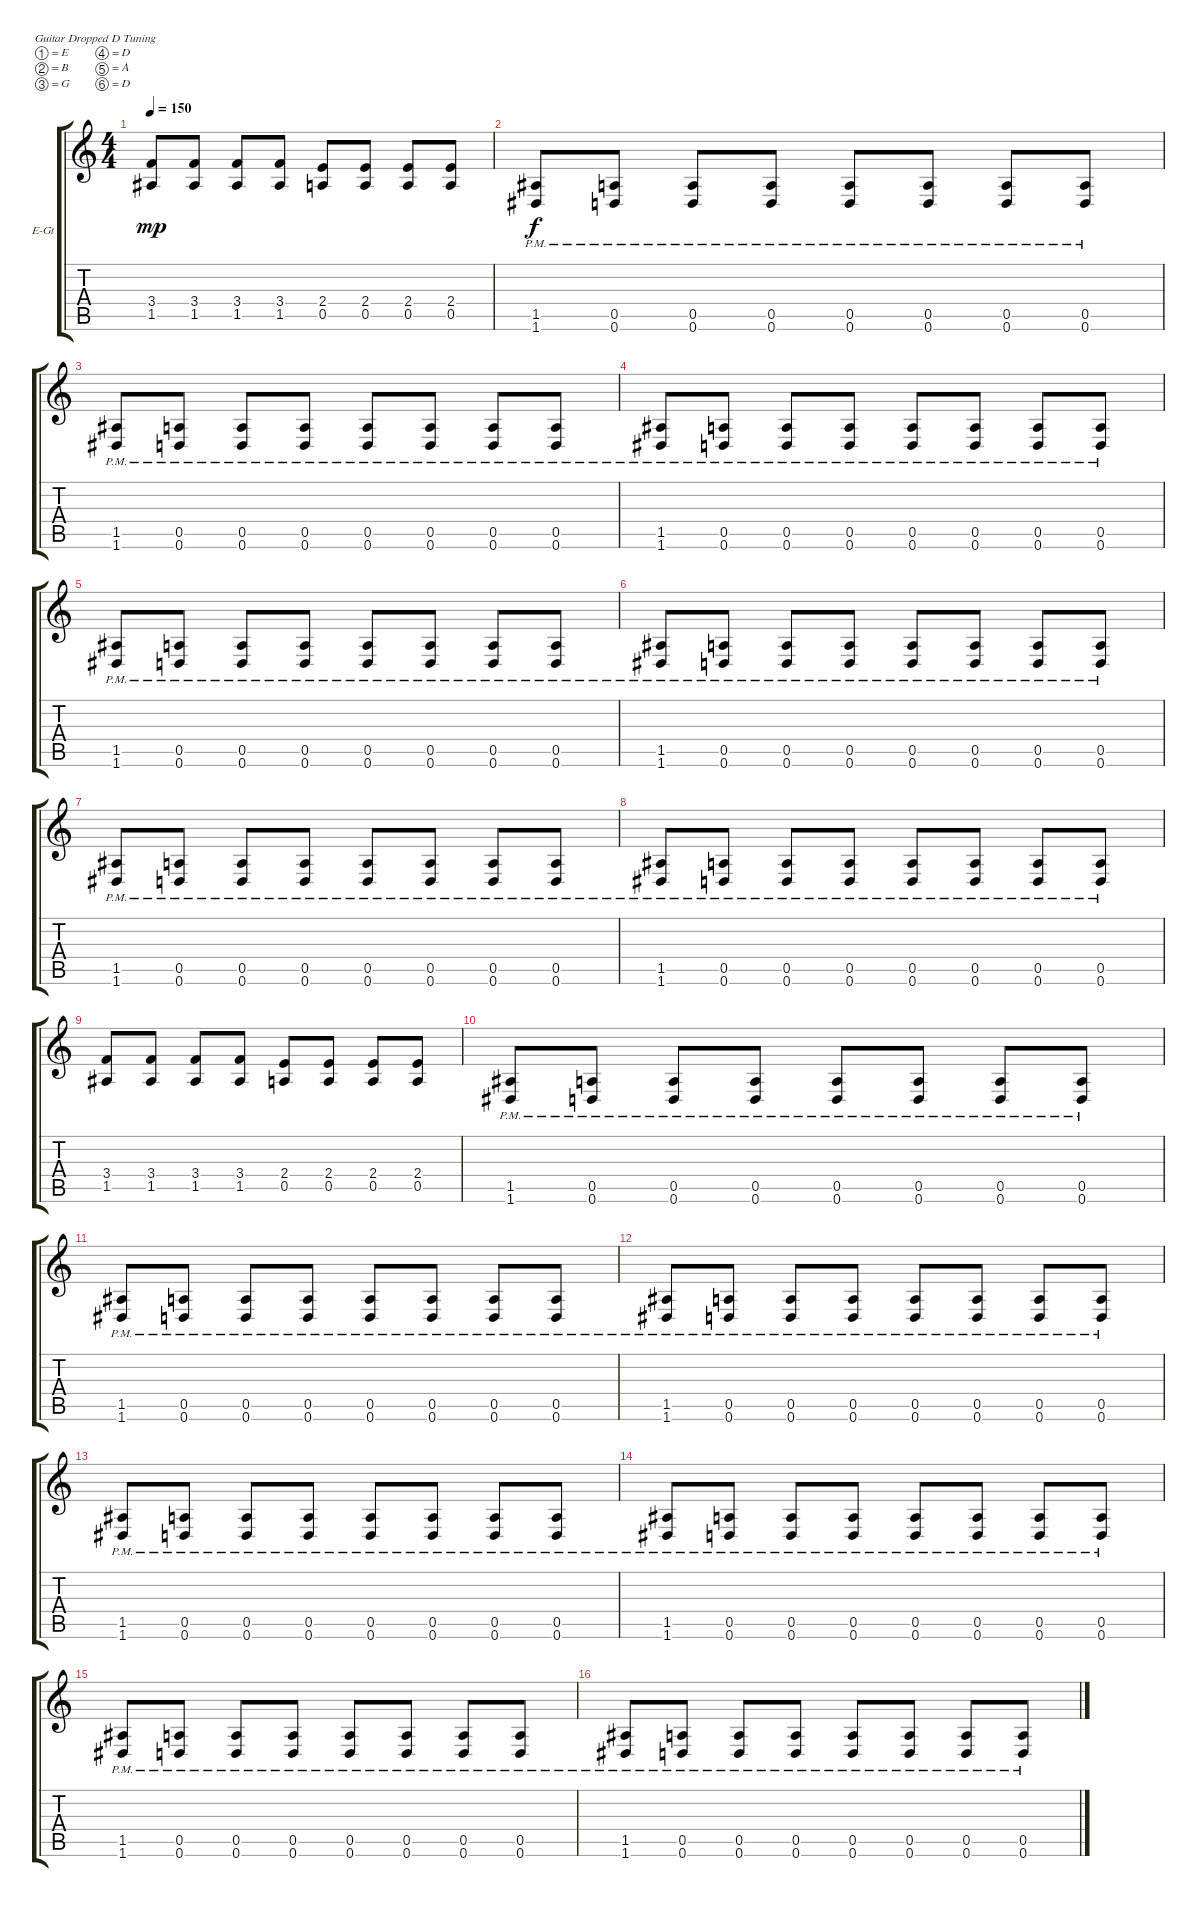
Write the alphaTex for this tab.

\defaultSystemsLayout 4
\bracketExtendMode groupsimilarinstruments
\firstSystemTrackNameOrientation horizontal
\otherSystemsTrackNameOrientation horizontal
\track ("Electric Guitar" "E-Gt") {instrument distortionguitar}
\staff {score tabs}
\tuning (E4 B3 G3 D3 A2 D2)
\ts (4 4)
\tempo 150
\clef g2
\ks c
(1.5 3.4).8{dy mp} (1.5 3.4).8 (1.5 3.4).8 (1.5 3.4).8 (0.5 2.4).8 (0.5 2.4).8 (0.5 2.4).8 (0.5 2.4).8 |
(1.6{pm} 1.5{pm}).8{dy f} (0.6{pm} 0.5{pm}).8 (0.6{pm} 0.5{pm}).8 (0.6{pm} 0.5{pm}).8 (0.6{pm} 0.5{pm}).8 (0.6{pm} 0.5{pm}).8 (0.6{pm} 0.5{pm}).8 (0.6{pm} 0.5{pm}).8 |
(1.6{pm} 1.5{pm}).8 (0.6{pm} 0.5{pm}).8 (0.6{pm} 0.5{pm}).8 (0.6{pm} 0.5{pm}).8 (0.6{pm} 0.5{pm}).8 (0.6{pm} 0.5{pm}).8 (0.6{pm} 0.5{pm}).8 (0.6{pm} 0.5{pm}).8 |
(1.6{pm} 1.5{pm}).8 (0.6{pm} 0.5{pm}).8 (0.6{pm} 0.5{pm}).8 (0.6{pm} 0.5{pm}).8 (0.6{pm} 0.5{pm}).8 (0.6{pm} 0.5{pm}).8 (0.6{pm} 0.5{pm}).8 (0.6{pm} 0.5{pm}).8 |
(1.6{pm} 1.5{pm}).8 (0.6{pm} 0.5{pm}).8 (0.6{pm} 0.5{pm}).8 (0.6{pm} 0.5{pm}).8 (0.6{pm} 0.5{pm}).8 (0.6{pm} 0.5{pm}).8 (0.6{pm} 0.5{pm}).8 (0.6{pm} 0.5{pm}).8 |
(1.6{pm} 1.5{pm}).8 (0.6{pm} 0.5{pm}).8 (0.6{pm} 0.5{pm}).8 (0.6{pm} 0.5{pm}).8 (0.6{pm} 0.5{pm}).8 (0.6{pm} 0.5{pm}).8 (0.6{pm} 0.5{pm}).8 (0.6{pm} 0.5{pm}).8 |
(1.6{pm} 1.5{pm}).8 (0.6{pm} 0.5{pm}).8 (0.6{pm} 0.5{pm}).8 (0.6{pm} 0.5{pm}).8 (0.6{pm} 0.5{pm}).8 (0.6{pm} 0.5{pm}).8 (0.6{pm} 0.5{pm}).8 (0.6{pm} 0.5{pm}).8 |
(1.6{pm} 1.5{pm}).8 (0.6{pm} 0.5{pm}).8 (0.6{pm} 0.5{pm}).8 (0.6{pm} 0.5{pm}).8 (0.6{pm} 0.5{pm}).8 (0.6{pm} 0.5{pm}).8 (0.6{pm} 0.5{pm}).8 (0.6{pm} 0.5{pm}).8 |
(1.5 3.4).8 (1.5 3.4).8 (1.5 3.4).8 (1.5 3.4).8 (0.5 2.4).8 (0.5 2.4).8 (0.5 2.4).8 (0.5 2.4).8 |
(1.6{pm} 1.5{pm}).8 (0.6{pm} 0.5{pm}).8 (0.6{pm} 0.5{pm}).8 (0.6{pm} 0.5{pm}).8 (0.6{pm} 0.5{pm}).8 (0.6{pm} 0.5{pm}).8 (0.6{pm} 0.5{pm}).8 (0.6{pm} 0.5{pm}).8 |
(1.6{pm} 1.5{pm}).8 (0.6{pm} 0.5{pm}).8 (0.6{pm} 0.5{pm}).8 (0.6{pm} 0.5{pm}).8 (0.6{pm} 0.5{pm}).8 (0.6{pm} 0.5{pm}).8 (0.6{pm} 0.5{pm}).8 (0.6{pm} 0.5{pm}).8 |
(1.6{pm} 1.5{pm}).8 (0.6{pm} 0.5{pm}).8 (0.6{pm} 0.5{pm}).8 (0.6{pm} 0.5{pm}).8 (0.6{pm} 0.5{pm}).8 (0.6{pm} 0.5{pm}).8 (0.6{pm} 0.5{pm}).8 (0.6{pm} 0.5{pm}).8 |
(1.6{pm} 1.5{pm}).8 (0.6{pm} 0.5{pm}).8 (0.6{pm} 0.5{pm}).8 (0.6{pm} 0.5{pm}).8 (0.6{pm} 0.5{pm}).8 (0.6{pm} 0.5{pm}).8 (0.6{pm} 0.5{pm}).8 (0.6{pm} 0.5{pm}).8 |
(1.6{pm} 1.5{pm}).8 (0.6{pm} 0.5{pm}).8 (0.6{pm} 0.5{pm}).8 (0.6{pm} 0.5{pm}).8 (0.6{pm} 0.5{pm}).8 (0.6{pm} 0.5{pm}).8 (0.6{pm} 0.5{pm}).8 (0.6{pm} 0.5{pm}).8 |
(1.6{pm} 1.5{pm}).8 (0.6{pm} 0.5{pm}).8 (0.6{pm} 0.5{pm}).8 (0.6{pm} 0.5{pm}).8 (0.6{pm} 0.5{pm}).8 (0.6{pm} 0.5{pm}).8 (0.6{pm} 0.5{pm}).8 (0.6{pm} 0.5{pm}).8 |
(1.6{pm} 1.5{pm}).8 (0.6{pm} 0.5{pm}).8 (0.6{pm} 0.5{pm}).8 (0.6{pm} 0.5{pm}).8 (0.6{pm} 0.5{pm}).8 (0.6{pm} 0.5{pm}).8 (0.6{pm} 0.5{pm}).8 (0.6{pm} 0.5{pm}).8
